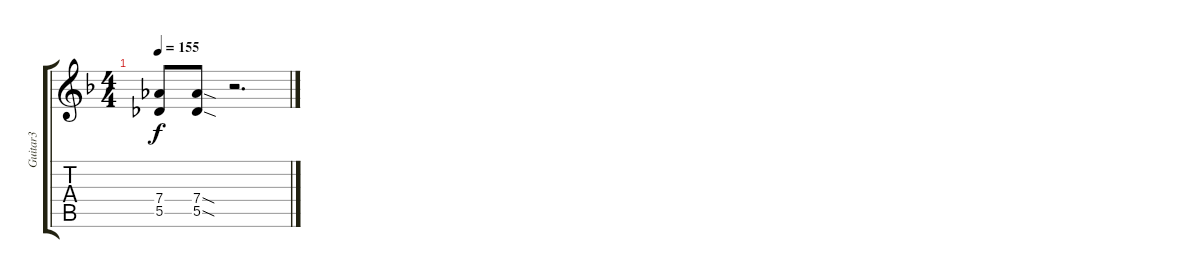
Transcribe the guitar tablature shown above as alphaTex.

\track ("Guitar3" "Guitar3") {instrument distortionguitar}
\staff {score tabs}
\tuning (Eb4 Bb3 Gb3 Db3 Ab2 Eb2) {hide}
\ts (4 4)
\tempo 155
\clef g2
\ks dminor
(7.4 5.5).8{dy f} (7.4{sod} 5.5{sod}).8 r.2{d}
